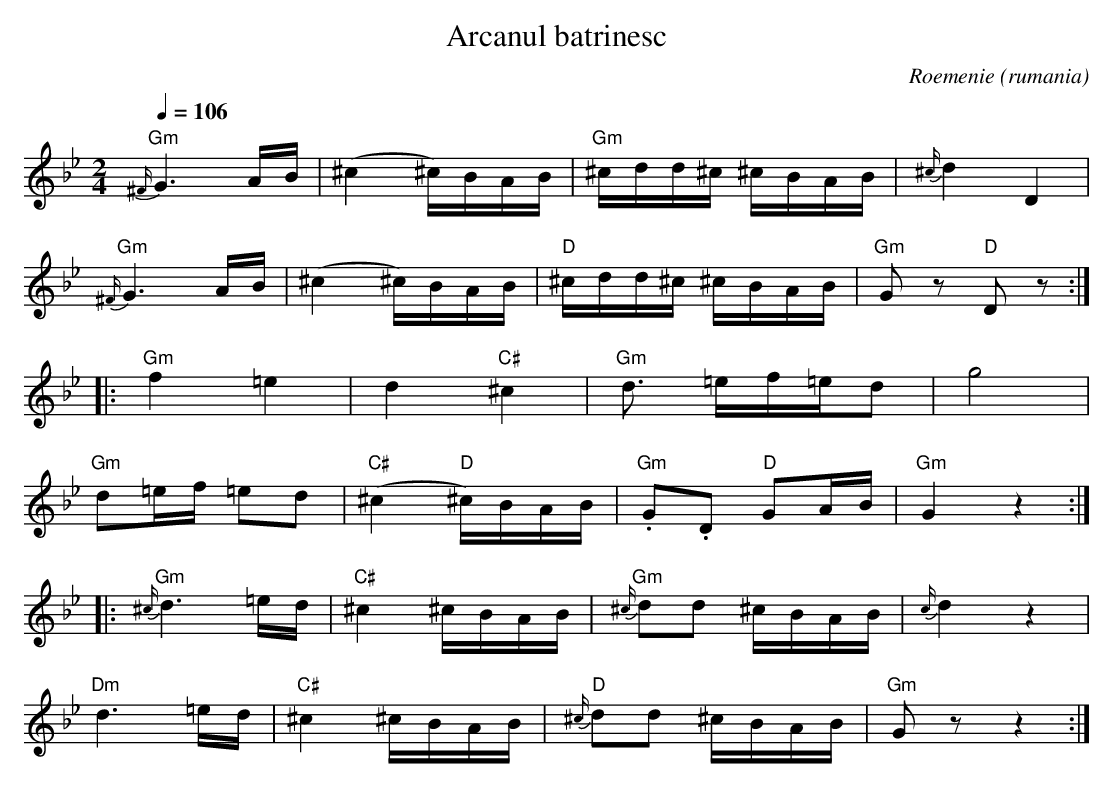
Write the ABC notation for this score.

X:1
T:Arcanul batrinesc
O:rumania
C:Roemenie
M:2/4
L:1/8
Q:1/4=106
K:Gm
V:1
{^F/}"Gm" G3 A/B/|(^c2 ^c/)B/A/B/ |"Gm" ^c/d/d/^c/ ^c/B/A/B/ |{^c/}d2 D2 |
{^F/}"Gm" G3 A/B/|(^c2 ^c/)B/A/B/ |"D" ^c/d/d/^c/ ^c/B/A/B/ |"Gm" Gz "D" Dz :| |:
"Gm" f2 =e2 |d2 "C#" ^c2 |"Gm" d3/2 =e/f/=e/d |g4 |
"Gm" d=e/f/ =ed |"C#" (^c2 "D" ^c/)B/A/B/ |"Gm" .G.D "D" GA/B/ |"Gm" G2 z2 :| |:
{^c/}"Gm" d3 =e/d/|"C#" ^c2 ^c/B/A/B/ |{^c/}"Gm" dd ^c/B/A/B/ |{c/}d2 z2 |
"Dm" d3 =e/d/|"C#" ^c2 ^c/B/A/B/ |{^c/}"D" dd ^c/B/A/B/ |"Gm" Gz z2 :|
